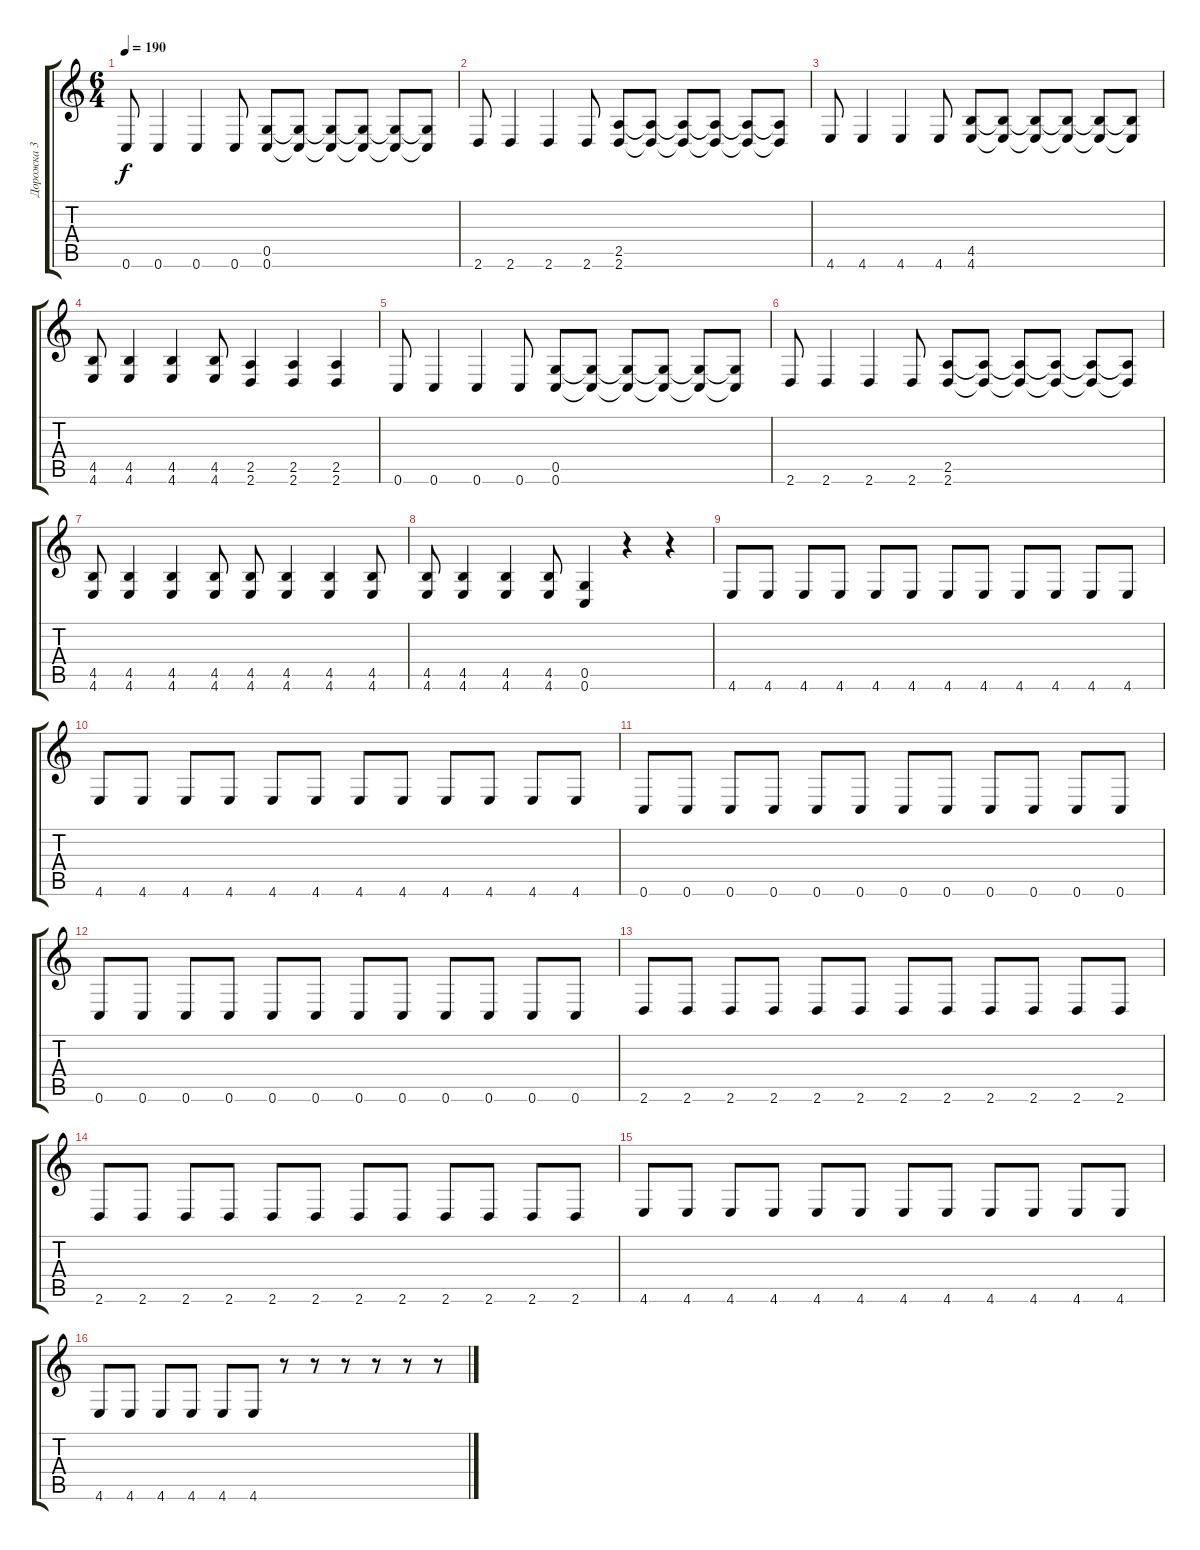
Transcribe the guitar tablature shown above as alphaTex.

\track ("Дорожка 3" "Дорожка 3") {instrument electricbassfinger}
\staff {score tabs}
\tuning (D4 A3 F3 C3 G2 C2) {hide}
\ts (6 4)
\tempo 190
\clef g2
\ks c
0.6.8{dy f} 0.6.4 0.6.4 0.6.8 (0.5 0.6).8 (0.5{t} 0.6{t}).8 (0.5{t} 0.6{t}).8 (0.5{t} 0.6{t}).8 (0.5{t} 0.6{t}).8 (0.5{t} 0.6{t}).8 |
2.6.8 2.6.4 2.6.4 2.6.8 (2.5 2.6).8 (2.5{t} 2.6{t}).8 (2.5{t} 2.6{t}).8 (2.5{t} 2.6{t}).8 (2.5{t} 2.6{t}).8 (2.5{t} 2.6{t}).8 |
4.6.8 4.6.4 4.6.4 4.6.8 (4.5 4.6).8 (4.5{t} 4.6{t}).8 (4.5{t} 4.6{t}).8 (4.5{t} 4.6{t}).8 (4.5{t} 4.6{t}).8 (4.5{t} 4.6{t}).8 |
(4.5 4.6).8 (4.5 4.6).4 (4.5 4.6).4 (4.5 4.6).8 (2.5 2.6).4 (2.5 2.6).4 (2.5 2.6).4 |
0.6.8 0.6.4 0.6.4 0.6.8 (0.5 0.6).8 (0.5{t} 0.6{t}).8 (0.5{t} 0.6{t}).8 (0.5{t} 0.6{t}).8 (0.5{t} 0.6{t}).8 (0.5{t} 0.6{t}).8 |
2.6.8 2.6.4 2.6.4 2.6.8 (2.5 2.6).8 (2.5{t} 2.6{t}).8 (2.5{t} 2.6{t}).8 (2.5{t} 2.6{t}).8 (2.5{t} 2.6{t}).8 (2.5{t} 2.6{t}).8 |
(4.5 4.6).8 (4.5 4.6).4 (4.5 4.6).4 (4.5 4.6).8 (4.5 4.6).8 (4.5 4.6).4 (4.5 4.6).4 (4.5 4.6).8 |
(4.5 4.6).8 (4.5 4.6).4 (4.5 4.6).4 (4.5 4.6).8 (0.5 0.6).4 r.4 r.4 |
4.6.8 4.6.8 4.6.8 4.6.8 4.6.8 4.6.8 4.6.8 4.6.8 4.6.8 4.6.8 4.6.8 4.6.8 |
4.6.8 4.6.8 4.6.8 4.6.8 4.6.8 4.6.8 4.6.8 4.6.8 4.6.8 4.6.8 4.6.8 4.6.8 |
0.6.8 0.6.8 0.6.8 0.6.8 0.6.8 0.6.8 0.6.8 0.6.8 0.6.8 0.6.8 0.6.8 0.6.8 |
0.6.8 0.6.8 0.6.8 0.6.8 0.6.8 0.6.8 0.6.8 0.6.8 0.6.8 0.6.8 0.6.8 0.6.8 |
2.6.8 2.6.8 2.6.8 2.6.8 2.6.8 2.6.8 2.6.8 2.6.8 2.6.8 2.6.8 2.6.8 2.6.8 |
2.6.8 2.6.8 2.6.8 2.6.8 2.6.8 2.6.8 2.6.8 2.6.8 2.6.8 2.6.8 2.6.8 2.6.8 |
4.6.8 4.6.8 4.6.8 4.6.8 4.6.8 4.6.8 4.6.8 4.6.8 4.6.8 4.6.8 4.6.8 4.6.8 |
4.6.8 4.6.8 4.6.8 4.6.8 4.6.8 4.6.8 r.8 r.8 r.8 r.8 r.8 r.8
